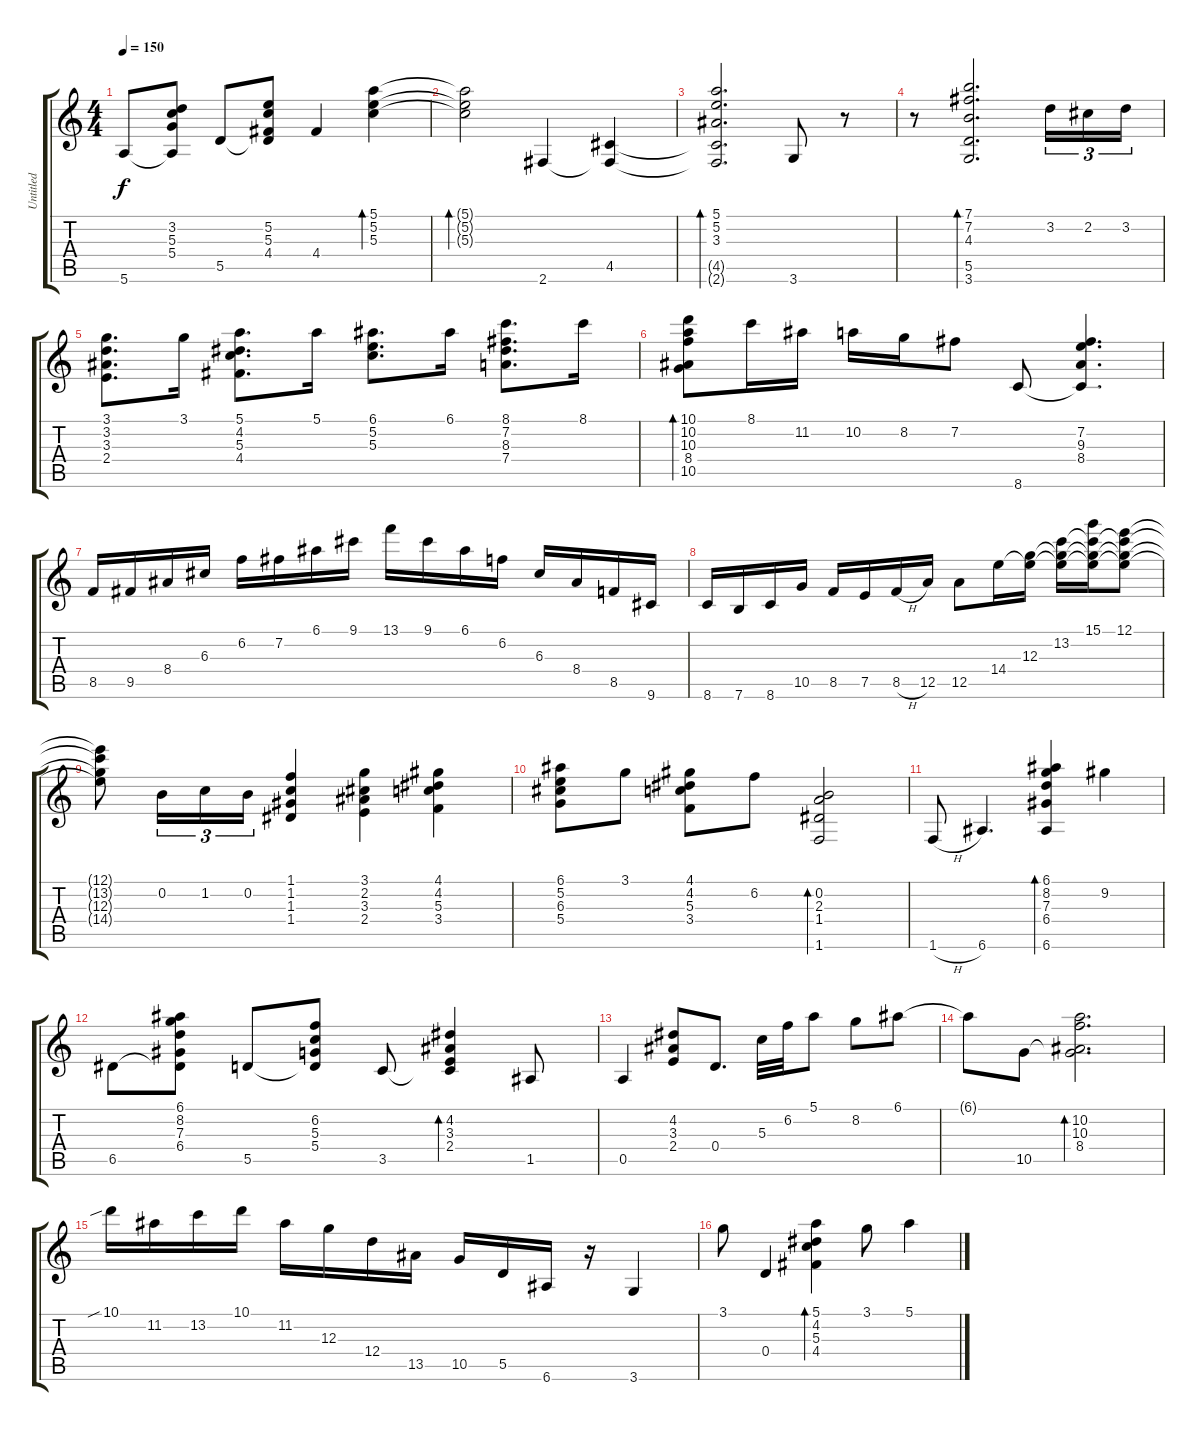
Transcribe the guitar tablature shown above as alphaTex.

\track ("Untitled" "Untitled") {instrument acousticguitarsteel}
\staff {score tabs}
\tuning (E4 B3 G3 D3 A2 E2) {hide}
\ts (4 4)
\tempo 150
\clef g2
\ks c
5.6.8{dy f instrument acousticguitarsteel} (3.2 5.3 5.4 5.6{t}).8 5.5.8 (5.2 5.3 4.4 5.5{t}).8 4.4.4 (5.1 5.2 5.3).4{bd 30} |
(5.1{t} 5.2{t} 5.3{t}).2{bd 30} 2.6.4 (4.5 2.6{t}).4 |
(5.1 5.2 3.3 4.5{t} 2.6{t}).2{d bd 30} 3.6.8 r.8 |
r.8 (7.1 7.2 4.3 5.5 3.6).2{d bd 30} 3.2.16{tu (3 2)} 2.2.16{tu (3 2)} 3.2.16{tu (3 2)} |
(3.1 3.2 3.3 2.4).8{d} 3.1.16 (5.1 4.2 5.3 4.4).8{d} 5.1.16 (6.1 5.2 5.3).8{d} 6.1.16 (8.1 7.2 8.3 7.4).8{d} 8.1.16 |
(10.1 10.2 10.3 8.4 10.5).8{bd 30} 8.1.16 11.2.16 10.2.16 8.2.16 7.2.8 8.6.8 (7.2 9.3 8.4 8.6{t}).4{d} |
8.5.16 9.5.16 8.4.16 6.3.16 6.2.16 7.2.16 6.1.16 9.1.16 13.1.16 9.1.16 6.1.16 6.2.16 6.3.16 8.4.16 8.5.16 9.6.16 |
8.6.16 7.6.16 8.6.16 10.5.16 8.5.16 7.5.16 8.5{h}.16 12.5.16 12.5.8 14.4.16 (12.3 14.4{t}).16 (13.2 12.3{t} 14.4{t}).16 (15.1 13.2{t} 12.3{t} 14.4{t}).16 (12.1 13.2{t} 12.3{t} 14.4{t}).8 |
(12.1{t} 13.2{t} 12.3{t} 14.4{t}).8 0.2.16{tu (3 2)} 1.2.16{tu (3 2)} 0.2.16{tu (3 2)} (1.1 1.2 1.3 1.4).4 (3.1 2.2 3.3 2.4).4 (4.1 4.2 5.3 3.4).4 |
(6.1 5.2 6.3 5.4).8 3.1.8 (4.1 4.2 5.3 3.4).8 6.2.8 (0.2 2.3 1.4 1.6).2{bd 30} |
1.6{h}.8 6.6.4{d} (6.1 8.2 7.3 6.4 6.6).4{bd 30} 9.2.4 |
6.5.8 (6.1 8.2 7.3 6.4 6.5{t}).8 5.5.8 (6.2 5.3 5.4 5.5{t}).8 3.5.8 (4.2 3.3 2.4 3.5{t}).4{bd 30} 1.5.8 |
0.5.4 (4.2 3.3 2.4).8 0.4.8{d} 5.3.32 6.2.32 5.1.8 8.2.8 6.1.8 |
6.1{t}.8 10.5.8 (10.2 10.3 8.4 10.5{t}).2{d bd 30} |
10.1{sib}.16 11.2.16 13.2.16 10.1.16 11.2.16 12.3.16 12.4.16 13.5.16 10.5.16 5.5.16 6.6.16 r.16 3.6.4 |
3.1.8 0.4.4 (5.1 4.2 5.3 4.4).4{bd 30} 3.1.8 5.1.4
